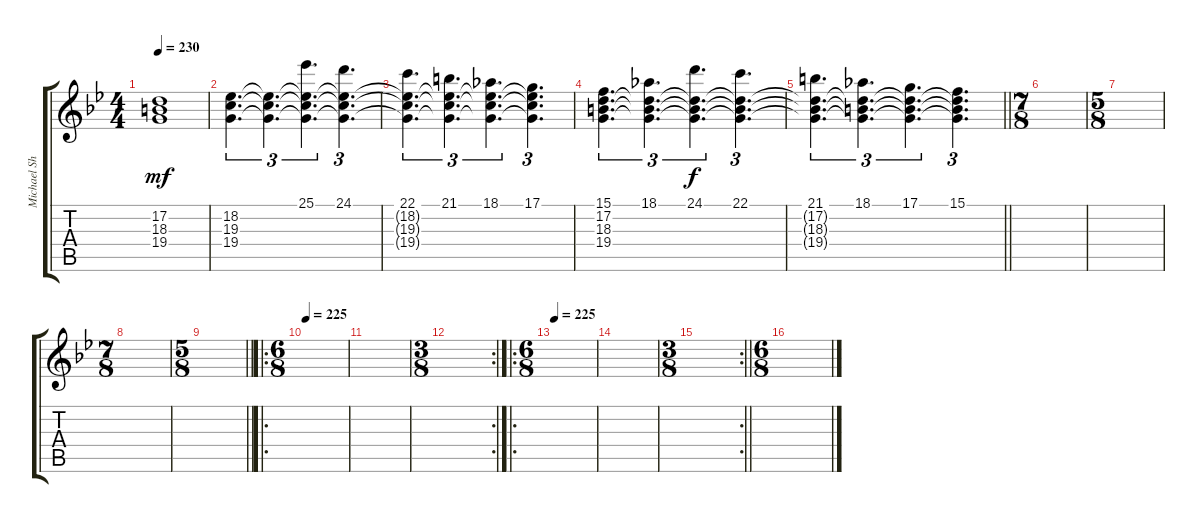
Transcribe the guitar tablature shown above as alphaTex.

\track ("Michael Sherer" "Michael Sh") {instrument lead2sawtooth}
\staff {score tabs}
\tuning (D4 A3 F3 C3 G2 C2) {hide}
\ts (4 4)
\tempo 230
\clef g2
\ks bb
(17.2{t} 18.3{t} 19.4{t}).1{dy mf} |
(18.2 19.3 19.4).4{d tu (3 2)} (18.2{t} 19.3{t} 19.4{t}).4{d tu (3 2)} (25.1 18.2{t} 19.3{t} 19.4{t}).4{d tu (3 2)} (24.1 18.2{t} 19.3{t} 19.4{t}).4{d tu (3 2)} |
(22.1 18.2{t} 19.3{t} 19.4{t}).4{d tu (3 2)} (21.1 18.2{t} 19.3{t} 19.4{t}).4{d tu (3 2)} (18.1 18.2{t} 19.3{t} 19.4{t}).4{d tu (3 2)} (17.1 18.2{t} 19.3{t} 19.4{t}).4{d tu (3 2)} |
(15.1 17.2 18.3 19.4).4{d tu (3 2)} (18.1 17.2{t} 18.3{t} 19.4{t}).4{d tu (3 2)} (24.1 17.2{t} 18.3{t} 19.4{t}).4{d tu (3 2) dy f} (22.1 17.2{t} 18.3{t} 19.4{t}).4{d tu (3 2)} |
\barLineRight lightlight
(21.1 17.2{t} 18.3{t} 19.4{t}).4{d tu (3 2)} (18.1 17.2{t} 18.3{t} 19.4{t}).4{d tu (3 2)} (17.1 17.2{t} 18.3{t} 19.4{t}).4{d tu (3 2)} (15.1 17.2{t} 18.3{t} 19.4{t}).4{d tu (3 2)} |
\ts (7 8)
\section ("" "")
|
\ts (5 8)
|
\ts (7 8)
|
\ts (5 8)
\barLineRight lightlight
|
\ro
\ts (6 8)
\section ("" "")
\tempo 225
|
|
\rc 2
\ts (3 8)
|
\ro
\ts (6 8)
\tempo 225
|
|
\rc 2
\ts (3 8)
\barLineRight lightlight
|
\ts (6 8)
\section ("" "")
